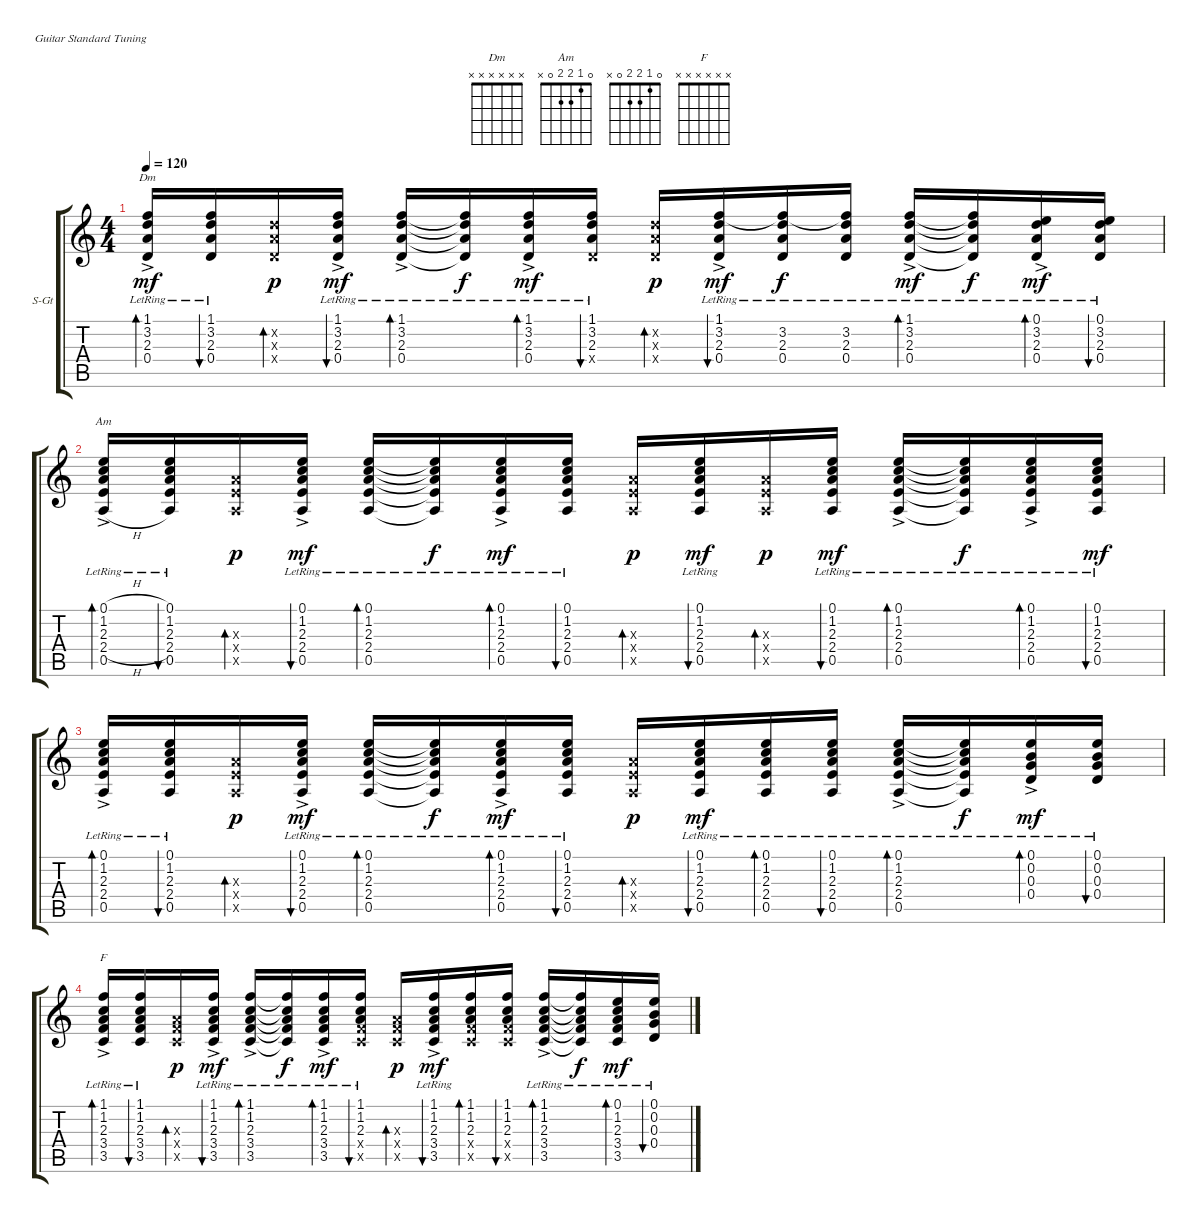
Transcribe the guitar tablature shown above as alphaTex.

\bracketExtendMode groupsimilarinstruments
\firstSystemTrackNameOrientation horizontal
\otherSystemsTrackNameOrientation horizontal
\track ("Guitar 1" "S-Gt") {instrument acousticguitarsteel}
\staff {score tabs}
\tuning (E4 B3 G3 D3 A2 E2)
\chord ("Dm" x x x x x x)
\chord ("Am" 0 1 2 2 0 x)
\chord ("" 0 1 2 2 0 x)
\chord ("F" x x x x x x)
\ts (4 4)
\tempo 120
\clef g2
\ks c
(1.1{ac lr} 3.2{ac lr} 2.3{ac lr} 0.4{ac lr}).16{bd 60 ch "Dm" dy mf} (1.1{lr} 3.2{lr} 2.3{lr} 0.4{lr}).16{bu 60} (3.2{x} 2.3{x} 0.4{x}).16{bd 60 dy p} (1.1{ac lr} 3.2{ac lr} 2.3{ac lr} 0.4{ac lr}).16{bu 60 dy mf} (1.1{ac lr} 3.2{ac lr} 2.3{ac lr} 0.4{ac lr}).16{bd 60} (1.1{lr t} 3.2{lr t} 2.3{lr t} 0.4{lr t}).16{dy f} (1.1{ac lr} 3.2{ac lr} 2.3{ac lr} 0.4{ac lr}).16{bd 60 dy mf} (1.1{lr} 3.2{lr} 2.3{lr} 0.4{x}).16{bu 60} (3.2{x} 2.3{x} 0.4{x}).16{bd 60 dy p} (1.1{ac lr} 3.2{ac lr} 2.3{ac lr} 0.4{ac lr}).16{bu 60 dy mf} (1.1{lr t} 3.2 2.3 0.4).16{dy f} (1.1{lr t} 3.2 2.3 0.4).16 (1.1{ac lr} 3.2{ac lr} 2.3{ac lr} 0.4{ac lr}).16{bd 60 dy mf} (1.1{lr t} 3.2{lr t} 2.3{lr t} 0.4{lr t}).16{dy f} (0.1{ac lr} 3.2{ac lr} 2.3{ac lr} 0.4{ac lr}).16{bd 60 dy mf} (0.1{lr} 3.2{lr} 2.3{lr} 0.4{lr}).16{bu 60} |
(0.1{h ac lr} 1.2{h ac lr} 2.3{h ac lr} 2.4{h ac lr} 0.5{h ac lr}).16{bd 60 ch "Am"} (0.1{lr} 1.2{lr} 2.3{lr} 2.4{lr} 0.5{lr}).16{bu 60} (2.3{x} 2.4{x} 0.5{x}).16{bd 60 dy p} (0.1{ac lr} 1.2{ac lr} 2.3{ac lr} 2.4{ac lr} 0.5{ac lr}).16{bu 60 dy mf} (0.1{lr} 1.2{lr} 2.3{lr} 2.4{lr} 0.5{lr}).16{bd 60} (0.1{lr t} 1.2{lr t} 2.3{lr t} 2.4{lr t} 0.5{lr t}).16{dy f} (0.1{ac lr} 1.2{ac lr} 2.3{ac lr} 2.4{ac lr} 0.5{ac lr}).16{bd 60 dy mf} (0.1{lr} 1.2{lr} 2.3{lr} 2.4{lr} 0.5{lr}).16{bu 60} (2.3{x} 2.4{x} 0.5{x}).16{bd 60 dy p} (0.1{lr} 1.2{lr} 2.3{lr} 2.4{lr} 0.5{lr}).16{bu 60 dy mf} (2.3{x} 2.4{x} 0.5{x}).16{bd 60 dy p} (0.1{lr} 1.2{lr} 2.3{lr} 2.4{lr} 0.5{lr}).16{bu 60 dy mf} (0.1{ac lr} 1.2{ac lr} 2.3{ac lr} 2.4{ac lr} 0.5{ac lr}).16{bd 60} (0.1{lr t} 1.2{lr t} 2.3{lr t} 2.4{lr t} 0.5{lr t}).16{dy f} (0.1{ac lr} 1.2{ac lr} 2.3{ac lr} 2.4{ac lr} 0.5{lr}).16{bd 60} (0.1{lr} 1.2{lr} 2.3{lr} 2.4{lr} 0.5{lr}).16{bu 60 dy mf} |
(0.1{ac lr} 1.2{ac lr} 2.3{ac lr} 2.4{ac lr} 0.5{ac lr}).16{bd 60 ch ""} (0.1{lr} 1.2{lr} 2.3{lr} 2.4{lr} 0.5{lr}).16{bu 60} (2.3{x} 2.4{x} 0.5{x}).16{bd 60 dy p} (0.1{ac lr} 1.2{ac lr} 2.3{ac lr} 2.4{ac lr} 0.5{ac lr}).16{bu 60 dy mf} (0.1{lr} 1.2{lr} 2.3{lr} 2.4{lr} 0.5{lr}).16{bd 60} (0.1{lr t} 1.2{lr t} 2.3{lr t} 2.4{lr t} 0.5{lr t}).16{dy f} (0.1{ac lr} 1.2{ac lr} 2.3{ac lr} 2.4{ac lr} 0.5{ac lr}).16{bd 60 dy mf} (0.1{lr} 1.2{lr} 2.3{lr} 2.4{lr} 0.5{lr}).16{bu 60} (2.3{x} 2.4{x} 0.5{x}).16{bd 60 dy p} (0.1{lr} 1.2{lr} 2.3{lr} 2.4{lr} 0.5{lr}).16{bu 60 dy mf} (0.1{lr} 1.2{lr} 2.3{lr} 2.4{lr} 0.5{lr}).16{bd 60} (0.1{lr} 1.2{lr} 2.3{lr} 2.4{lr} 0.5{lr}).16{bu 60} (0.1{ac lr} 1.2{ac lr} 2.3{ac lr} 2.4{ac lr} 0.5{ac lr}).16{bd 60} (0.1{lr t} 1.2{lr t} 2.3{lr t} 2.4{lr t} 0.5{lr t}).16{dy f} (0.1{ac lr} 0.2{ac lr} 0.3{ac lr} 0.4{ac lr}).16{bd 60 dy mf} (0.1{lr} 0.2{lr} 0.3{lr} 0.4{lr}).16{bu 60} |
(1.1{ac lr} 1.2{ac lr} 2.3{ac lr} 3.4{ac lr} 3.5{ac lr}).16{bd 60 ch "F"} (1.1{lr} 1.2{lr} 2.3{lr} 3.4{lr} 3.5{lr}).16{bu 60} (2.3{x} 3.4{x} 3.5{x}).16{bd 60 dy p} (1.1{ac lr} 1.2{ac lr} 2.3{ac lr} 3.4{ac lr} 3.5{ac lr}).16{bu 60 dy mf} (1.1{ac lr} 1.2{ac lr} 2.3{ac lr} 3.4{ac lr} 3.5{ac lr}).16{bd 60} (1.1{lr t} 1.2{lr t} 2.3{lr t} 3.4{lr t} 3.5{lr t}).16{dy f} (1.1{ac lr} 1.2{ac lr} 2.3{ac lr} 3.4{ac lr} 3.5{ac lr}).16{bd 60 dy mf} (1.1{lr} 1.2{lr} 2.3{lr} 3.4{x} 3.5{x}).16{bu 60} (2.3{x} 3.4{x} 3.5{x}).16{bd 60 dy p} (1.1{ac lr} 1.2{ac lr} 2.3{ac lr} 3.4{ac lr} 3.5{ac lr}).16{bu 60 dy mf} (1.1 1.2 2.3 3.4{x} 3.5{x}).16{bd 60} (1.1 1.2 2.3 3.4{x} 3.5{x}).16{bu 60} (1.1{ac lr} 1.2{ac lr} 2.3{ac lr} 3.4{ac lr} 3.5{ac lr}).16{bd 60} (1.1{lr t} 1.2{lr t} 2.3{lr t} 3.4{lr t} 3.5{lr t}).16{dy f} (0.1 1.2 2.3{lr} 3.4{lr} 3.5{lr}).16{bd 60 dy mf} (0.1 0.2 0.3{lr} 0.4{lr}).16{bu 60}
